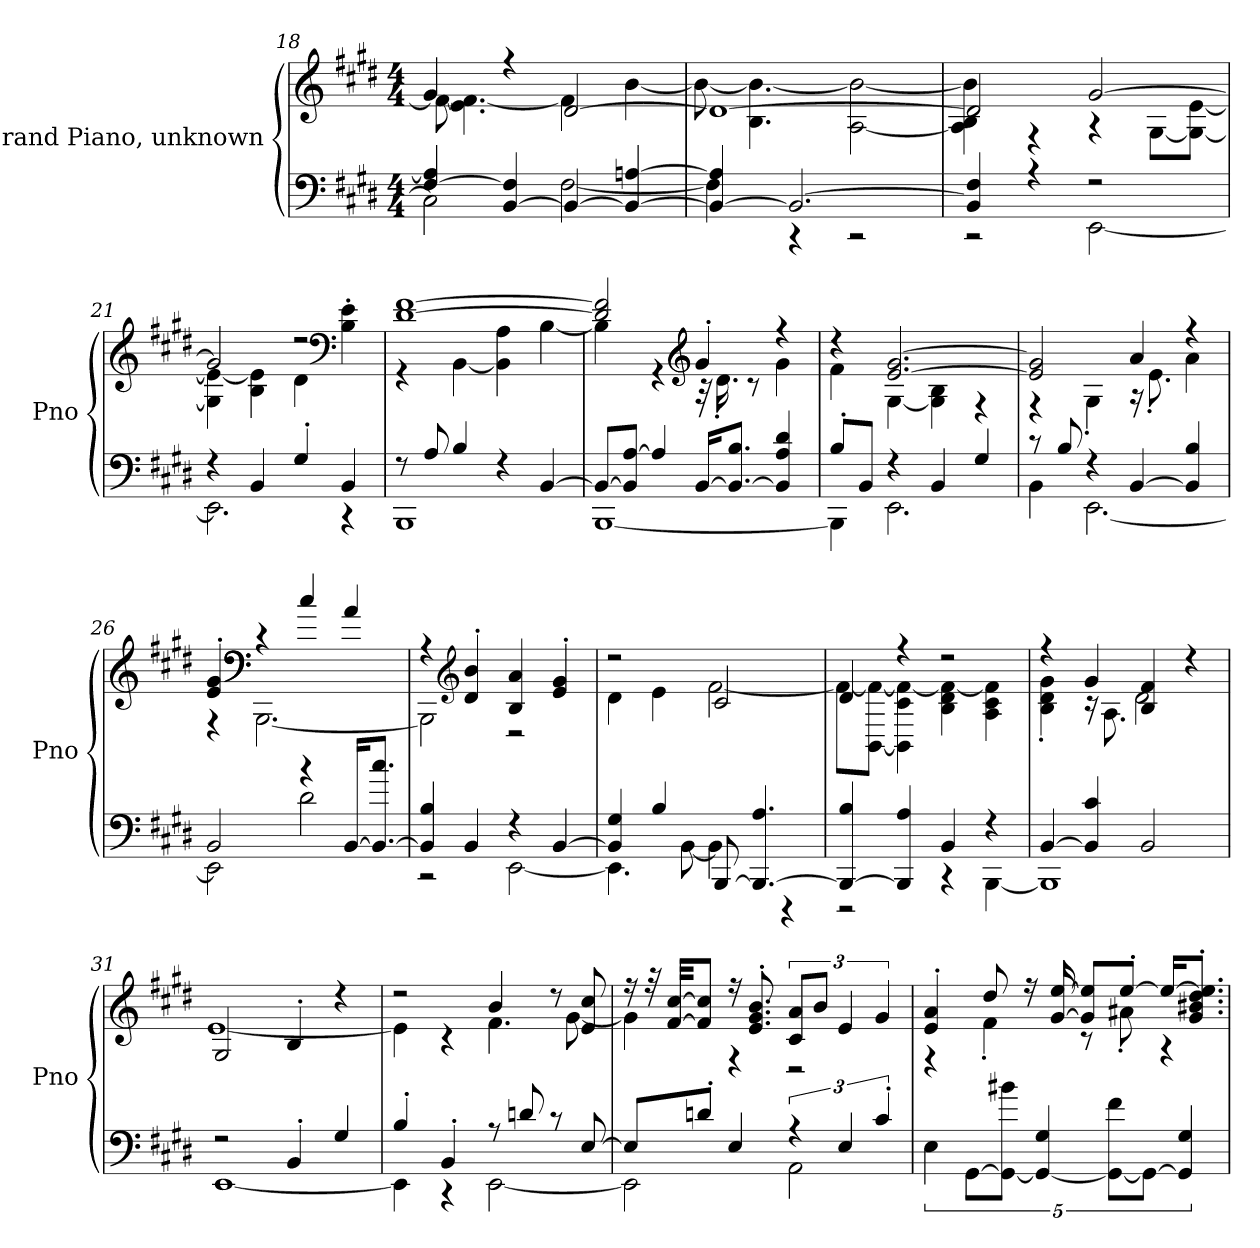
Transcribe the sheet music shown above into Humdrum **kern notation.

**kern	**kern
*part1	*part1
*staff2	*staff1
*I"Grand Piano, unknown	*
*I'Pno	*
*clefF4	*clefG2
*k[f#c#g#d#]	*k[f#c#g#d#]
*M4/4	*M4/4
=18	=18
*^	*^
[4F#/ 4A#/]	2C#\]	4g#/]	[8f#\
.	.	.	4.e\ 4.f#\_
[4BB/ 4F#/]	.	4r	.
4BB/_	[2F#\	[2d#/	4f#\]
4BB/_ [4An/	.	.	[4b\
=19	=19	=19	=19
4BB/_ 4A/]	4F#\]	1d#_	8b\_
.	.	.	4.B\ 4.b\_
2.BB/_	4r	.	.
.	2r	.	[2A\ 2b\_
=20	=20	=20	=20
4BB/] 4F#/	2r	2d#/]	4A\] 4B\ 4b\]
4r	.	.	4r
2r	[2EE\	[2g#/	4r
.	.	.	[8G#\L
.	.	.	8G#\_ [8e\J
!!LO:LB:g=z	!!
=21	=21	=21	=21
4r	2.EE\]	2g#/]	4G#\] 4e\_
4BB/	.	.	4B\ 4e\]
4G#'/	.	2r	4d#\
*	*	*clefF4	*
4BB/	4r	.	4B\' 4e\'
=22	=22	=22	=22
8r	1BBB	[1d# [1f#	4r
8A/	.	.	.
4B/	.	.	[4BB\
4r	.	.	4BB\] 4A\
[4BB/	.	.	[4B\
=23	=23	=23	=23
8BB/L_	[1BBB	2d#/] 2f#/]	4B\]
8BB/] [8A/J	.	.	.
4A/]	.	.	4r
*	*	*clefG2	*
[16BB/KL	.	4g#'/	32r
.	.	.	16.d#'\
8.BB/_ 8.B/J	.	.	.
.	.	.	8r
4BB/] 4A/ 4d#/	.	4r	4g#\
=24	=24	=24	=24
8B'/L	4BBB\]	4r	4f#\
8BB/J	.	.	.
4r	2.EE\	[2.e/ [2.g#/	[4G#\
4BB/	.	.	4G#\] 4B\
4G#/	.	.	4r
=25	=25	=25	=25
8r	4BB\	2e/] 2g#/]	4r
8B/	.	.	.
4r	[2.EE\	.	4G#'\
[4BB/	.	4a/	16r
.	.	.	8.e'\
4BB/] 4B/	.	4r	4a\
!!LO:PB:g=z	!!
=26	=26	=26	=26
2BB/	2EE\]	4e/' 4g#/'	4r
*	*	*clefF4	*
.	.	4r	[2.BBB\
4r	2d#\	4cc#/	.
[16BB/KL	.	4a/	.
8.BB/_ 8.cc#/J	.	.	.
=27	=27	=27	=27
4BB/] 4B/	2r	4r	2BBB\]
*	*	*clefG2	*
4BB/	.	4d#/' 4b/'	.
4r	[2EE\	4B/ 4a/	2r
[4BB/	.	4e/' 4g#/'	.
=28	=28	=28	=28
4BB/] 4G#/	4.EE\]	2r	4d#\
4B/	.	.	4e\
.	[8BB\	.	.
[8BBB/	4BB\]	2c#/	[2f#\
4.BBB/_ 4.A/	.	.	.
.	4r	.	.
=29	=29	=29	=29
4BBB/_ 4B/	2r	4d#/	8f#\L_
.	.	.	[8BB\ 8f#\_J
4BBB/] 4A/	.	4r	4BB\] 4c#\ 4f#\_
4BB/	4r	2r	4B\ 4d#\ 4f#\_
4r	[4BBB\	.	4A\ 4c#\ 4f#\]
=30	=30	=30	=30
[4BB/	1BBB]	4r	4B\' 4d#\' 4g#\'
4BB/] 4c#/	.	4g#/	16r
.	.	.	8.A\
2BB/	.	4B/ 4f#/	2d#\
.	.	4r	.
!!LO:LB:g=z	!!
=31	=31	=31	=31
2r	[1EE	2G#/	[1e
4BB'/	.	4B'/	.
4G#/	.	4r	.
=32	=32	=32	=32
4B'/	4EE\]	2r	4e\]
4BB'/	4r	.	4r
8r	[2EE\	4b/	4.f#\
8dn/	.	.	.
8r	.	8r	.
[8E/	.	8e/ 8cc#/	[8g#\
=33	=33	=33	=33
8E/L]	2EE\]	16r	4g#\]
.	.	32r	.
.	.	[32f#/ [32cc#/KKL	.
8dn'/J	.	8f#/] 8cc#/]J	.
4E/	.	16r	4r
.	.	8.e/' 8.g#/' 8.b/'	.
6r	2AA\	12c#/ 12a/L	2r
.	.	12b/J	.
6E/	.	6e/	.
6c#'/	.	6g#/	.
*v	*v	*	*
=34	=34	=34
5E\	4e/' 4a/'	4r
[10GG#\L	.	.
.	8dd#/	4f#'\
10GG#\_ 10b#X\J	.	.
.	16r	.
5GG#/_ 5G#/	.	.
.	[16g#/ [16ee/	.
.	8g#/] 8ee/]L	8r
10GG#\_ 10f#\L	.	.
.	[8ee'/J	8a#X'\
10GG#\J_	.	.
.	16ee/KL_	4r
5GG#/] 5G#/	.	.
.	8.g#/' 8.b#X/' 8.dd#/' 8.ee/]'J	.
*	*v	*v
=	=
*-	*-
